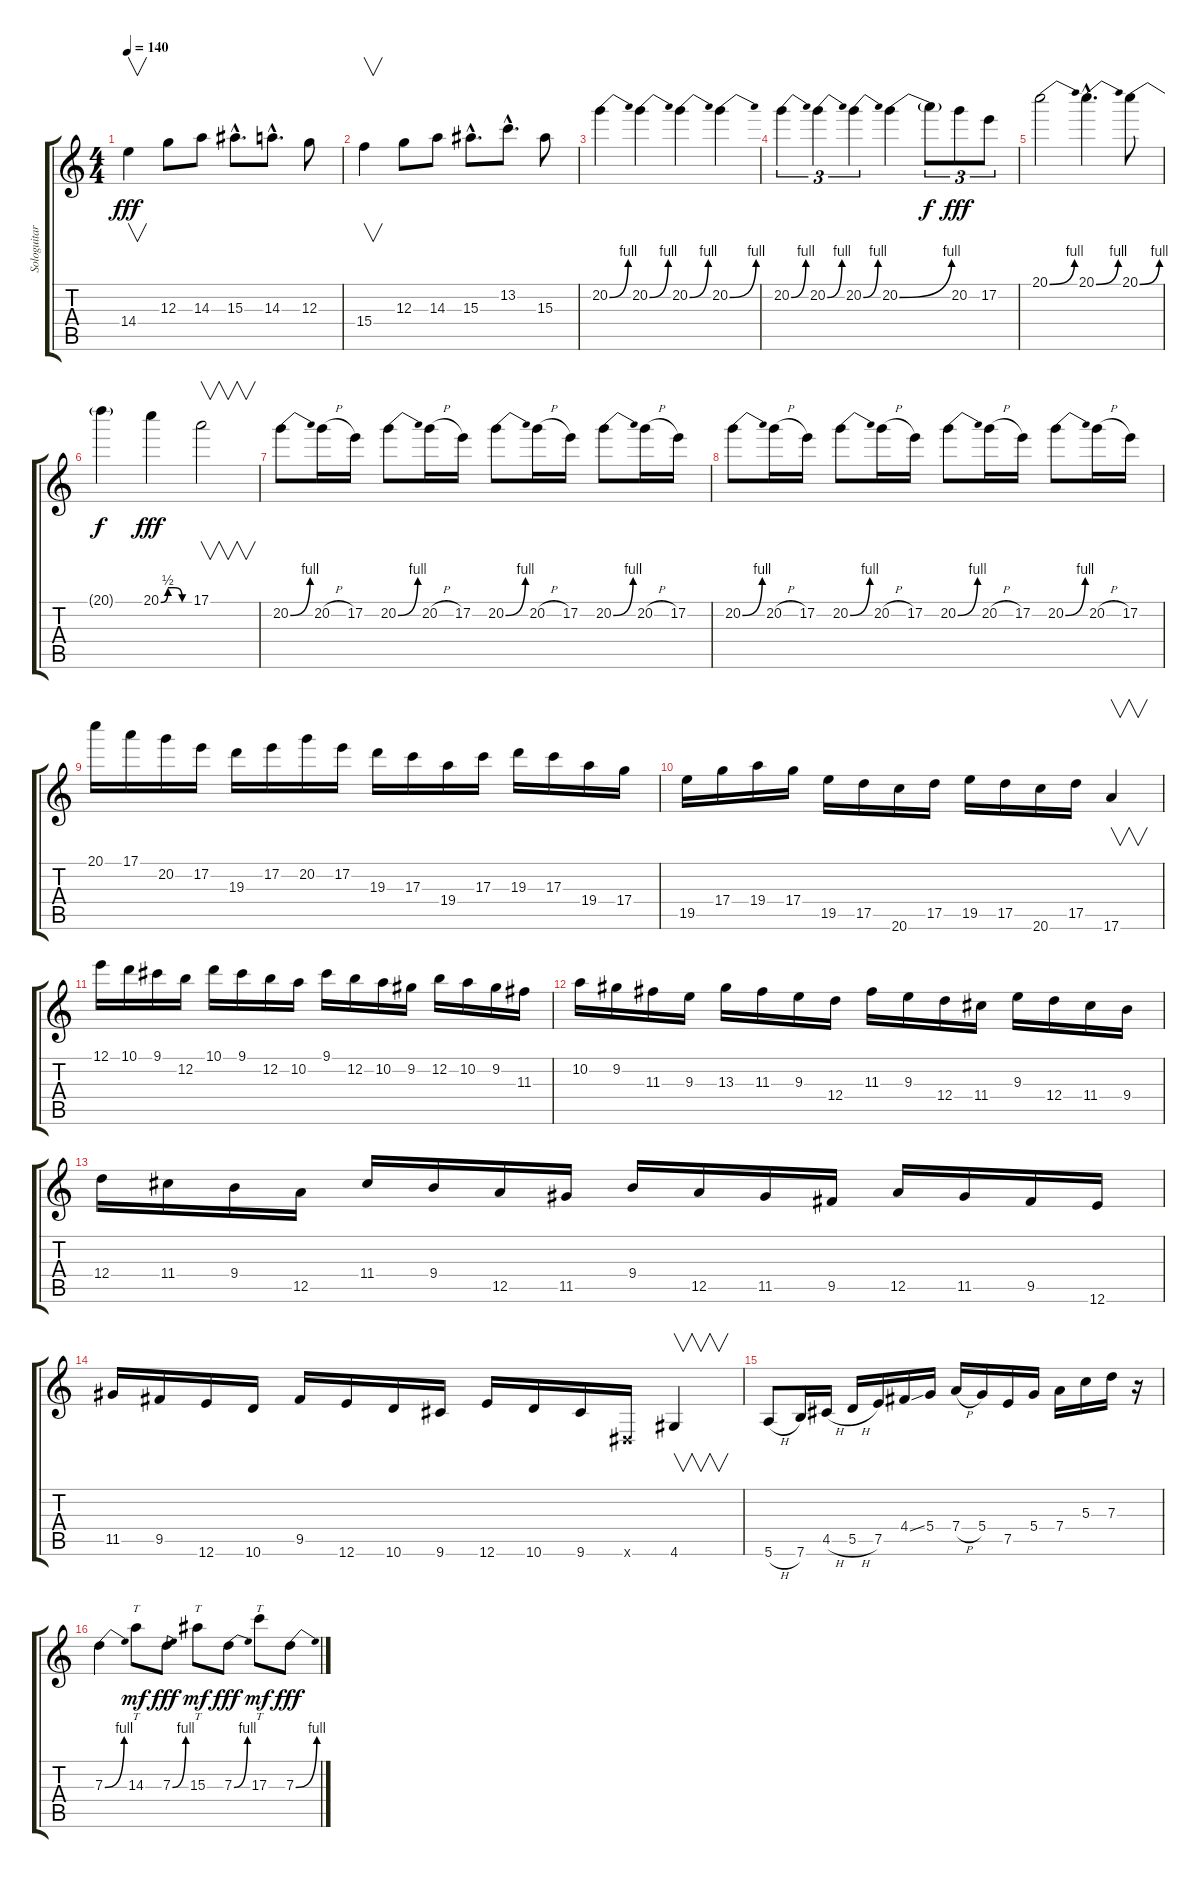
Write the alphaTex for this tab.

\track ("Sologuitar" "Sologuitar") {instrument overdrivenguitar}
\staff {score tabs}
\tuning (E4 B3 G3 D3 A2 E2) {hide}
\ts (4 4)
\tempo 140
\clef g2
\ks c
14.4.4{v dy fff} 12.3.8 14.3.8 15.3{hac}.8{d} 14.3{hac}.8{d} 12.3.8 |
15.4.4{v} 12.3.8 14.3.8 15.3{hac}.8{d} 13.2{hac}.8{d} 15.3.8 |
20.2{be (bend 0 0 60 4)}.4 20.2{be (bend 0 0 60 4)}.4 20.2{be (bend 0 0 60 4)}.4 20.2{be (bend 0 0 60 4)}.4 |
20.2{be (bend 0 0 60 4)}.4{tu (3 2)} 20.2{be (bend 0 0 60 4)}.4{tu (3 2)} 20.2{be (bend 0 0 60 4)}.4{tu (3 2)} 20.2{be (bend 0 0 60 4)}.4 20.2{t}.8{tu (3 2) dy f} 20.2.8{tu (3 2) dy fff} 17.2.8{tu (3 2)} |
20.1{be (bend 0 0 60 4)}.2 20.1{be (bend 0 0 60 4) hac}.4{d} 20.1{be (bend 0 0 60 4)}.8 |
20.1{t}.4{dy f} 20.1{be (custom 0 0 15 2 30 2 45 0 60 0)}.4{dy fff} 17.1.2{v} |
20.2{be (bend 0 0 60 4)}.8 20.2{h}.16 17.2.16 20.2{be (bend 0 0 60 4)}.8 20.2{h}.16 17.2.16 20.2{be (bend 0 0 60 4)}.8 20.2{h}.16 17.2.16 20.2{be (bend 0 0 60 4)}.8 20.2{h}.16 17.2.16 |
20.2{be (bend 0 0 60 4)}.8 20.2{h}.16 17.2.16 20.2{be (bend 0 0 60 4)}.8 20.2{h}.16 17.2.16 20.2{be (bend 0 0 60 4)}.8 20.2{h}.16 17.2.16 20.2{be (bend 0 0 60 4)}.8 20.2{h}.16 17.2.16 |
20.1.16 17.1.16 20.2.16 17.2.16 19.3.16 17.2.16 20.2.16 17.2.16 19.3.16 17.3.16 19.4.16 17.3.16 19.3.16 17.3.16 19.4.16 17.4.16 |
19.5.16 17.4.16 19.4.16 17.4.16 19.5.16 17.5.16 20.6.16 17.5.16 19.5.16 17.5.16 20.6.16 17.5.16 17.6.4{v} |
12.1.16 10.1.16 9.1.16 12.2.16 10.1.16 9.1.16 12.2.16 10.2.16 9.1.16 12.2.16 10.2.16 9.2.16 12.2.16 10.2.16 9.2.16 11.3.16 |
10.2.16 9.2.16 11.3.16 9.3.16 13.3.16 11.3.16 9.3.16 12.4.16 11.3.16 9.3.16 12.4.16 11.4.16 9.3.16 12.4.16 11.4.16 9.4.16 |
12.4.16 11.4.16 9.4.16 12.5.16 11.4.16 9.4.16 12.5.16 11.5.16 9.4.16 12.5.16 11.5.16 9.5.16 12.5.16 11.5.16 9.5.16 12.6.16 |
11.5.16 9.5.16 12.6.16 10.6.16 9.5.16 12.6.16 10.6.16 9.6.16 12.6.16 10.6.16 9.6.16 -1.6{x}.16 4.6.4{v} |
5.6{h}.8 7.6.16 4.5{h}.16 5.5{h}.16 7.5.16 4.4{ss}.16 5.4.16 7.4{h}.16 5.4.16 7.5.16 5.4.16 7.4.16 5.3.16 7.3.16 r.16 |
7.3{be (bend 0 0 60 4)}.4 14.3.8{tt dy mf} 7.3{be (bend 0 0 60 4)}.8{dy fff} 15.3.8{tt dy mf} 7.3{be (bend 0 0 60 4)}.8{dy fff} 17.3.8{tt dy mf} 7.3{be (bend 0 0 60 4)}.8{dy fff}
